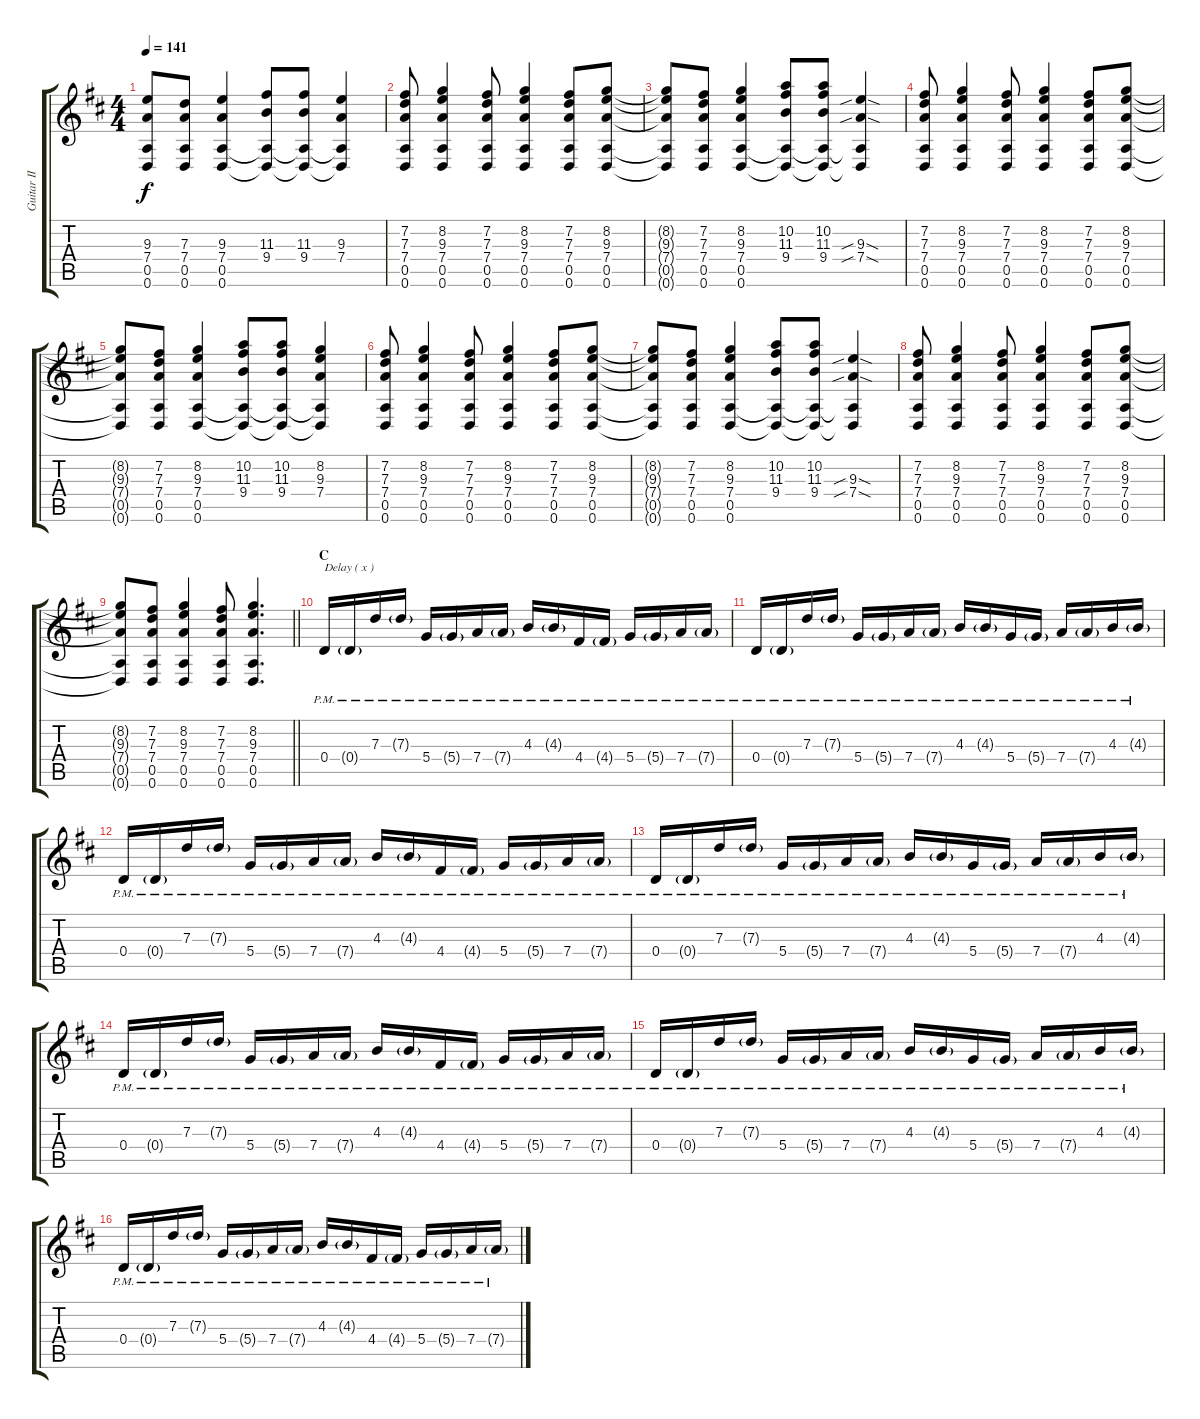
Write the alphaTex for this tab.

\track ("Guitar II - Kita" "Guitar II ") {instrument distortionguitar}
\staff {score tabs}
\tuning (E4 B3 G3 D3 A2 D2) {hide}
\ts (4 4)
\tempo 141
\clef g2
\ks d
(9.3{t} 7.4{t} 0.5{t} 0.6{t}).8{dy f} (7.3 7.4 0.5 0.6).8 (9.3 7.4 0.5 0.6).4 (11.3 9.4 0.5{t} 0.6{t}).8 (11.3 9.4 0.5{t} 0.6{t}).8 (9.3 7.4 0.5{t} 0.6{t}).4 |
(7.2 7.3 7.4 0.5 0.6).8 (8.2 9.3 7.4 0.5 0.6).4 (7.2 7.3 7.4 0.5 0.6).8 (8.2 9.3 7.4 0.5 0.6).4 (7.2 7.3 7.4 0.5 0.6).8 (8.2 9.3 7.4 0.5 0.6).8 |
(8.2{t} 9.3{t} 7.4{t} 0.5{t} 0.6{t}).8 (7.2 7.3 7.4 0.5 0.6).8 (8.2 9.3 7.4 0.5 0.6).4 (10.2 11.3 9.4 0.5{t} 0.6{t}).8 (10.2 11.3 9.4 0.5{t} 0.6{t}).8 (9.3{sib sod} 7.4{sib sod} 0.5{t} 0.6{t}).4 |
(7.2 7.3 7.4 0.5 0.6).8 (8.2 9.3 7.4 0.5 0.6).4 (7.2 7.3 7.4 0.5 0.6).8 (8.2 9.3 7.4 0.5 0.6).4 (7.2 7.3 7.4 0.5 0.6).8 (8.2 9.3 7.4 0.5 0.6).8 |
(8.2{t} 9.3{t} 7.4{t} 0.5{t} 0.6{t}).8 (7.2 7.3 7.4 0.5 0.6).8 (8.2 9.3 7.4 0.5 0.6).4 (10.2 11.3 9.4 0.5{t} 0.6{t}).8 (10.2 11.3 9.4 0.5{t} 0.6{t}).8 (8.2 9.3 7.4 0.5{t} 0.6{t}).4 |
(7.2 7.3 7.4 0.5 0.6).8 (8.2 9.3 7.4 0.5 0.6).4 (7.2 7.3 7.4 0.5 0.6).8 (8.2 9.3 7.4 0.5 0.6).4 (7.2 7.3 7.4 0.5 0.6).8 (8.2 9.3 7.4 0.5 0.6).8 |
(8.2{t} 9.3{t} 7.4{t} 0.5{t} 0.6{t}).8 (7.2 7.3 7.4 0.5 0.6).8 (8.2 9.3 7.4 0.5 0.6).4 (10.2 11.3 9.4 0.5{t} 0.6{t}).8 (10.2 11.3 9.4 0.5{t} 0.6{t}).8 (9.3{sib sod} 7.4{sib sod} 0.5{t} 0.6{t}).4 |
(7.2 7.3 7.4 0.5 0.6).8 (8.2 9.3 7.4 0.5 0.6).4 (7.2 7.3 7.4 0.5 0.6).8 (8.2 9.3 7.4 0.5 0.6).4 (7.2 7.3 7.4 0.5 0.6).8 (8.2 9.3 7.4 0.5 0.6).8 |
\barLineRight lightlight
(8.2{t} 9.3{t} 7.4{t} 0.5{t} 0.6{t}).8 (7.2 7.3 7.4 0.5 0.6).8 (8.2 9.3 7.4 0.5 0.6).4 (7.2 7.3 7.4 0.5 0.6).8 (8.2 9.3 7.4 0.5 0.6).4{d} |
\section ("" "C")
0.4{pm}.16{txt "Delay ( x )" volume 16} 0.4{g pm}.16 7.3{pm}.16 7.3{g pm}.16 5.4{pm}.16 5.4{g pm}.16 7.4{pm}.16 7.4{g pm}.16 4.3{pm}.16 4.3{g pm}.16 4.4{pm}.16 4.4{g pm}.16 5.4{pm}.16 5.4{g pm}.16 7.4{pm}.16 7.4{g pm}.16 |
0.4{pm}.16 0.4{g pm}.16 7.3{pm}.16 7.3{g pm}.16 5.4{pm}.16 5.4{g pm}.16 7.4{pm}.16 7.4{g pm}.16 4.3{pm}.16 4.3{g pm}.16 5.4{pm}.16 5.4{g pm}.16 7.4{pm}.16 7.4{g pm}.16 4.3{pm}.16 4.3{g pm}.16 |
0.4{pm}.16 0.4{g pm}.16 7.3{pm}.16 7.3{g pm}.16 5.4{pm}.16 5.4{g pm}.16 7.4{pm}.16 7.4{g pm}.16 4.3{pm}.16 4.3{g pm}.16 4.4{pm}.16 4.4{g pm}.16 5.4{pm}.16 5.4{g pm}.16 7.4{pm}.16 7.4{g pm}.16 |
0.4{pm}.16 0.4{g pm}.16 7.3{pm}.16 7.3{g pm}.16 5.4{pm}.16 5.4{g pm}.16 7.4{pm}.16 7.4{g pm}.16 4.3{pm}.16 4.3{g pm}.16 5.4{pm}.16 5.4{g pm}.16 7.4{pm}.16 7.4{g pm}.16 4.3{pm}.16 4.3{g pm}.16 |
0.4{pm}.16 0.4{g pm}.16 7.3{pm}.16 7.3{g pm}.16 5.4{pm}.16 5.4{g pm}.16 7.4{pm}.16 7.4{g pm}.16 4.3{pm}.16 4.3{g pm}.16 4.4{pm}.16 4.4{g pm}.16 5.4{pm}.16 5.4{g pm}.16 7.4{pm}.16 7.4{g pm}.16 |
0.4{pm}.16 0.4{g pm}.16 7.3{pm}.16 7.3{g pm}.16 5.4{pm}.16 5.4{g pm}.16 7.4{pm}.16 7.4{g pm}.16 4.3{pm}.16 4.3{g pm}.16 5.4{pm}.16 5.4{g pm}.16 7.4{pm}.16 7.4{g pm}.16 4.3{pm}.16 4.3{g pm}.16 |
0.4{pm}.16 0.4{g pm}.16 7.3{pm}.16 7.3{g pm}.16 5.4{pm}.16 5.4{g pm}.16 7.4{pm}.16 7.4{g pm}.16 4.3{pm}.16 4.3{g pm}.16 4.4{pm}.16 4.4{g pm}.16 5.4{pm}.16 5.4{g pm}.16 7.4{pm}.16 7.4{g pm}.16
